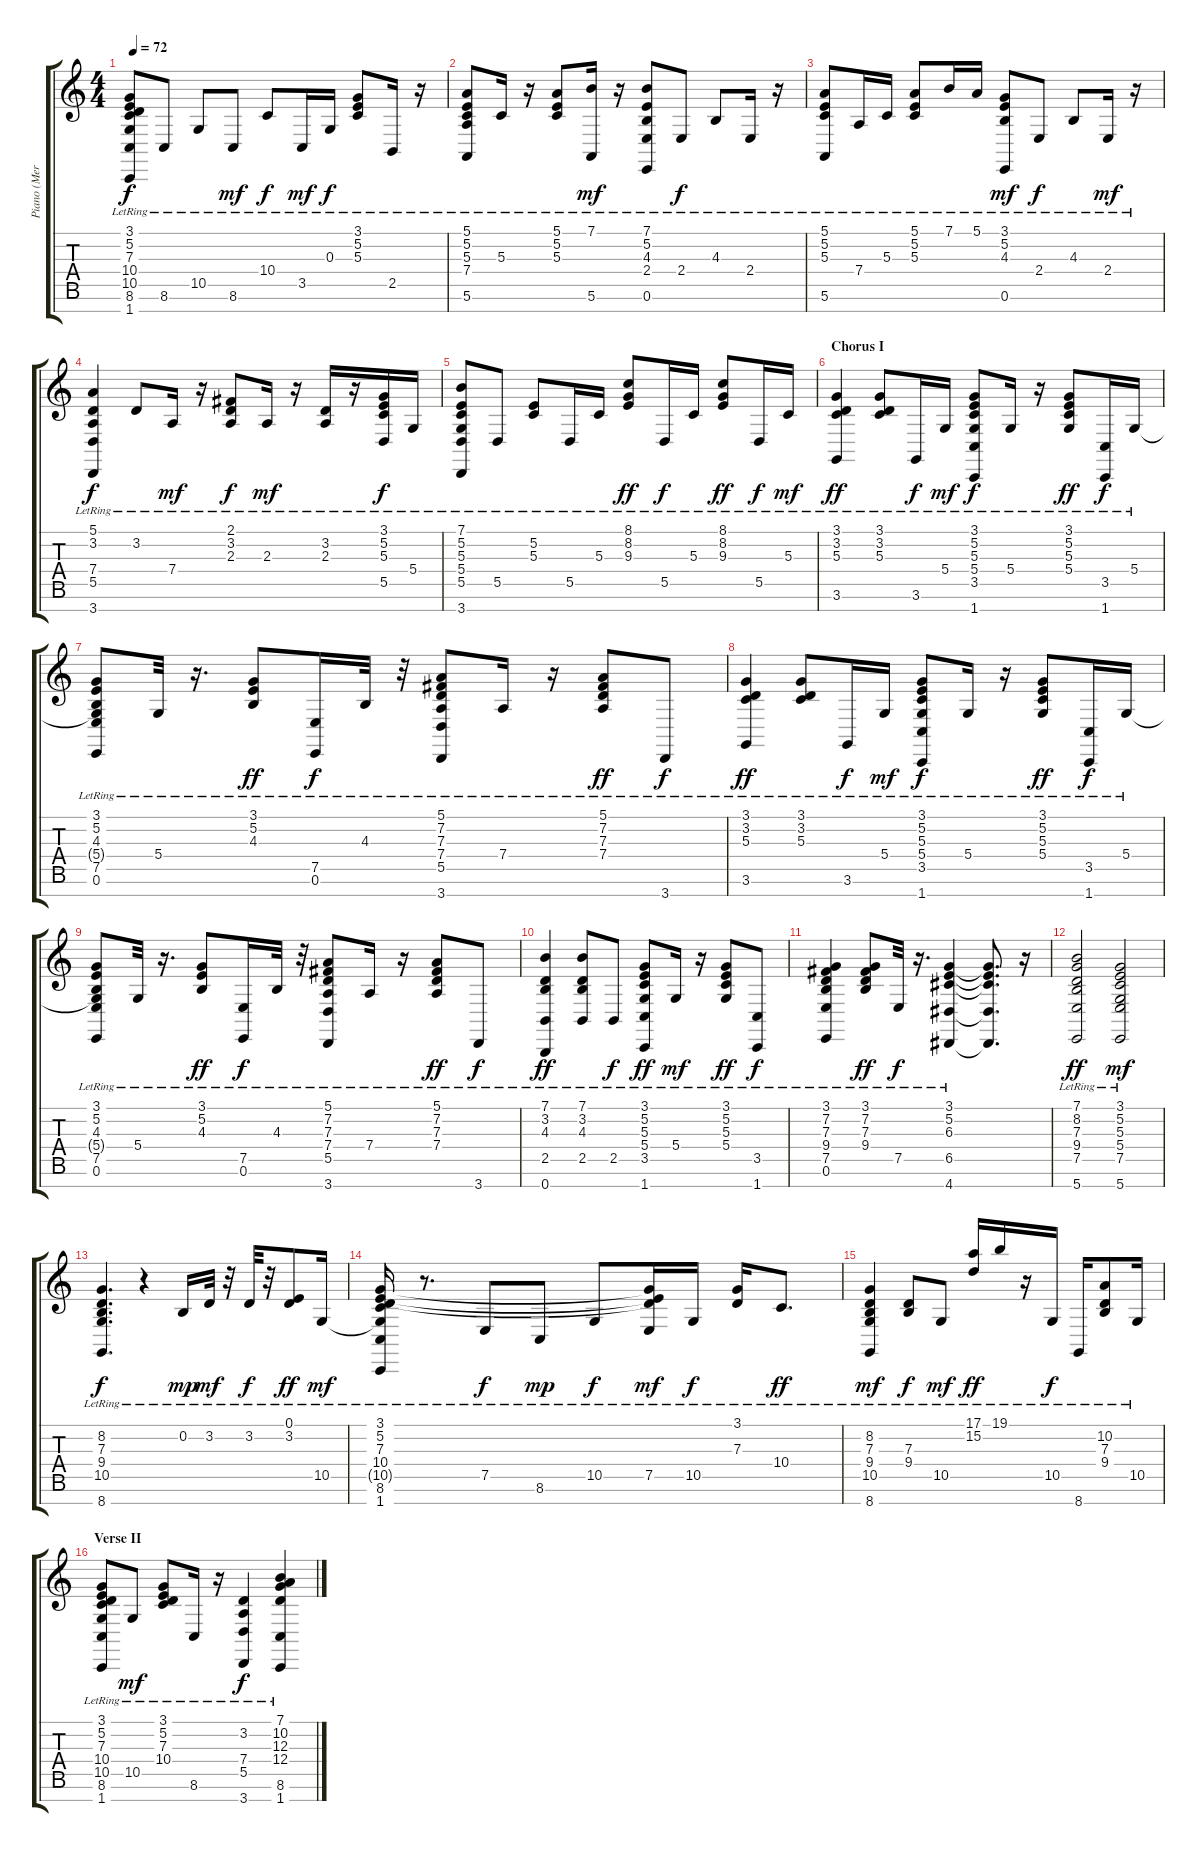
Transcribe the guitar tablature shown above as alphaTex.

\track ("Piano (Mercury)" "Piano (Mer") {instrument electricpiano2}
\staff {score tabs}
\tuning (E4 B3 G3 D3 A2 E2 B1) {hide}
\ts (4 4)
\tempo 72
\clef g2
\ks c
(3.1{lr} 5.2{lr} 7.3{lr} 10.4{lr} 10.5{lr} 8.6{lr} 1.7{lr}).8{dy f} 8.6{lr}.8 10.5{lr}.8 8.6{lr}.8{dy mf} 10.4{lr}.8{dy f} 3.5{lr}.16{dy mf} 0.3{lr}.16{dy f} (3.1{lr} 5.2{lr} 5.3{lr}).8 2.5{lr}.16 r.16 |
(5.1{lr} 5.2{lr} 5.3{lr} 7.4{lr} 5.6{lr}).8 5.3{lr}.16 r.16 (5.1{lr} 5.2{lr} 5.3{lr}).8 (7.1{lr} 5.6{lr}).16{dy mf} r.16 (7.1{lr} 5.2{lr} 4.3{lr} 2.4{lr} 0.6{lr}).8 2.4{lr}.8{dy f} 4.3{lr}.8 2.4{lr}.16 r.16 |
(5.1{lr} 5.2{lr} 5.3{lr} 5.6{lr}).8 7.4{lr}.16 5.3{lr}.16 (5.1{lr} 5.2{lr} 5.3{lr}).8 7.1{lr}.16 5.1{lr}.16 (3.1{lr} 5.2{lr} 4.3{lr} 0.6{lr}).8{dy mf} 2.4{lr}.8{dy f} 4.3{lr}.8 2.4{lr}.16{dy mf} r.16 |
(5.1{lr} 3.2{lr} 7.4{lr} 5.5{lr} 3.7{lr}).4{dy f} 3.2{lr}.8 7.4{lr}.16{dy mf} r.16 (2.1{lr} 3.2{lr} 2.3{lr}).8{dy f} 2.3{lr}.16{dy mf} r.16 (3.2{lr} 2.3{lr}).16 r.16 (3.1{lr} 5.2{lr} 5.3{lr} 5.5{lr}).16{dy f} 5.4{lr}.16 |
(7.1{lr} 5.2{lr} 5.3{lr} 5.4{lr} 5.5{lr} 3.7{lr}).8 5.5{lr}.8 (5.2{lr} 5.3{lr}).8 5.5{lr}.16 5.3{lr}.16 (8.1{lr} 8.2{lr} 9.3{lr}).8{dy ff} 5.5{lr}.16{dy f} 5.3{lr}.16 (8.1{lr} 8.2{lr} 9.3{lr}).8{dy ff} 5.5{lr}.16{dy f} 5.3{lr}.16{dy mf} |
\section ("" "Chorus I")
(3.1{lr} 3.2{lr} 5.3{lr} 3.6{lr}).4{dy ff} (3.1{lr} 3.2{lr} 5.3{lr}).8 3.6{lr}.16{dy f} 5.4{lr}.16{dy mf} (3.1{lr} 5.2{lr} 5.3{lr} 5.4{lr} 3.5{lr} 1.7{lr}).8{dy f} 5.4{lr}.16 r.16 (3.1{lr} 5.2{lr} 5.3{lr} 5.4{lr}).8{dy ff} (3.5{lr} 1.7{lr}).16{dy f} 5.4{lr}.16 |
(3.1{lr} 5.2{lr} 4.3{lr} 5.4{t} 7.5{lr} 0.6{lr}).8 5.4{lr}.32 r.16{d} (3.1{lr} 5.2{lr} 4.3{lr}).8{dy ff} (7.5{lr} 0.6{lr}).16{dy f} 4.3{lr}.32 r.32 (5.1{lr} 7.2{lr} 7.3{lr} 7.4{lr} 5.5{lr} 3.7{lr}).8 7.4{lr}.16 r.16 (5.1{lr} 7.2{lr} 7.3{lr} 7.4{lr}).8{dy ff} 3.7{lr}.8{dy f} |
(3.1{lr} 3.2{lr} 5.3{lr} 3.6{lr}).4{dy ff} (3.1{lr} 3.2{lr} 5.3{lr}).8 3.6{lr}.16{dy f} 5.4{lr}.16{dy mf} (3.1{lr} 5.2{lr} 5.3{lr} 5.4{lr} 3.5{lr} 1.7{lr}).8{dy f} 5.4{lr}.16 r.16 (3.1{lr} 5.2{lr} 5.3{lr} 5.4{lr}).8{dy ff} (3.5{lr} 1.7{lr}).16{dy f} 5.4{lr}.16 |
(3.1{lr} 5.2{lr} 4.3{lr} 5.4{t} 7.5{lr} 0.6{lr}).8 5.4{lr}.32 r.16{d} (3.1{lr} 5.2{lr} 4.3{lr}).8{dy ff} (7.5{lr} 0.6{lr}).16{dy f} 4.3{lr}.32 r.32 (5.1{lr} 7.2{lr} 7.3{lr} 7.4{lr} 5.5{lr} 3.7{lr}).8 7.4{lr}.16 r.16 (5.1{lr} 7.2{lr} 7.3{lr} 7.4{lr}).8{dy ff} 3.7{lr}.8{dy f} |
(7.1{lr} 3.2{lr} 4.3{lr} 2.5{lr} 0.7{lr}).4{dy ff} (7.1{lr} 3.2{lr} 4.3{lr} 2.5{lr}).8 2.5{lr}.8{dy f} (3.1{lr} 5.2{lr} 5.3{lr} 5.4{lr} 3.5{lr} 1.7{lr}).8{dy ff} 5.4{lr}.16{dy mf} r.16 (3.1{lr} 5.2{lr} 5.3{lr} 5.4{lr}).8{dy ff} (3.5{lr} 1.7{lr}).8{dy f} |
(3.1{lr} 7.2{lr} 7.3{lr} 9.4{lr} 7.5{lr} 0.6{lr}).4 (3.1{lr} 7.2{lr} 7.3{lr} 9.4{lr}).8{dy ff} 7.5{lr}.32{dy f} r.16{d} (3.1{lr} 5.2{lr} 6.3{lr} 6.5{lr} 4.7{lr}).4 (3.1{t} 5.2{t} 6.3{t} 6.5{t} 4.7{t}).8{d} r.16 |
(7.1{lr} 8.2{lr} 7.3{lr} 9.4{lr} 7.5{lr} 5.7{lr}).2{dy ff} (3.1{lr} 5.2{lr} 5.3{lr} 5.4{lr} 7.5{lr} 5.7{lr}).2{dy mf} |
(8.2{lr} 7.3{lr} 9.4{lr} 10.5{lr} 8.7{lr}).4{d dy f} r.4 0.2{lr}.16{dy mp} 3.2{lr}.32{dy mf} r.32 3.2{lr}.32{dy f} r.32 (0.1{lr} 3.2{lr}).8{dy ff} 10.5{lr}.16{dy mf} |
(3.1{lr} 5.2{lr} 7.3{lr} 10.4{lr} 10.5{t} 8.6{lr} 1.7{lr}).16 r.8{d} 7.5{lr}.8{dy f} 8.6{lr}.8{dy mp} 10.5{lr}.8{dy f} (3.1{t} 5.2{t} 7.3{t} 7.5{lr}).16{dy mf} 10.5{lr}.16{dy f} (3.1{lr} 7.3{lr}).16 10.4{lr}.8{d dy ff} |
(8.2{lr} 7.3{lr} 9.4{lr} 10.5{lr} 8.7{lr}).4{dy mf} (7.3{lr} 9.4{lr}).8{dy f} 10.5{lr}.8{dy mf} (17.1{lr} 15.2{lr}).16{dy ff} 19.1{lr}.16 r.16 10.5{lr}.16{dy f} 8.7{lr}.16 (10.2{lr} 7.3{lr} 9.4{lr}).8 10.5{lr}.16 |
\section ("" "Verse II")
(3.1{lr} 5.2{lr} 7.3{lr} 10.4{lr} 10.5{lr} 8.6{lr} 1.7{lr}).8 10.5{lr}.8{dy mf} (3.1{lr} 5.2{lr} 7.3{lr} 10.4{lr}).8 8.6{lr}.16 r.16 (3.2{lr} 7.4{lr} 5.5{lr} 3.7{lr}).4{dy f} (7.1{lr} 10.2{lr} 12.3{lr} 12.4{lr} 8.6{lr} 1.7{lr}).4
